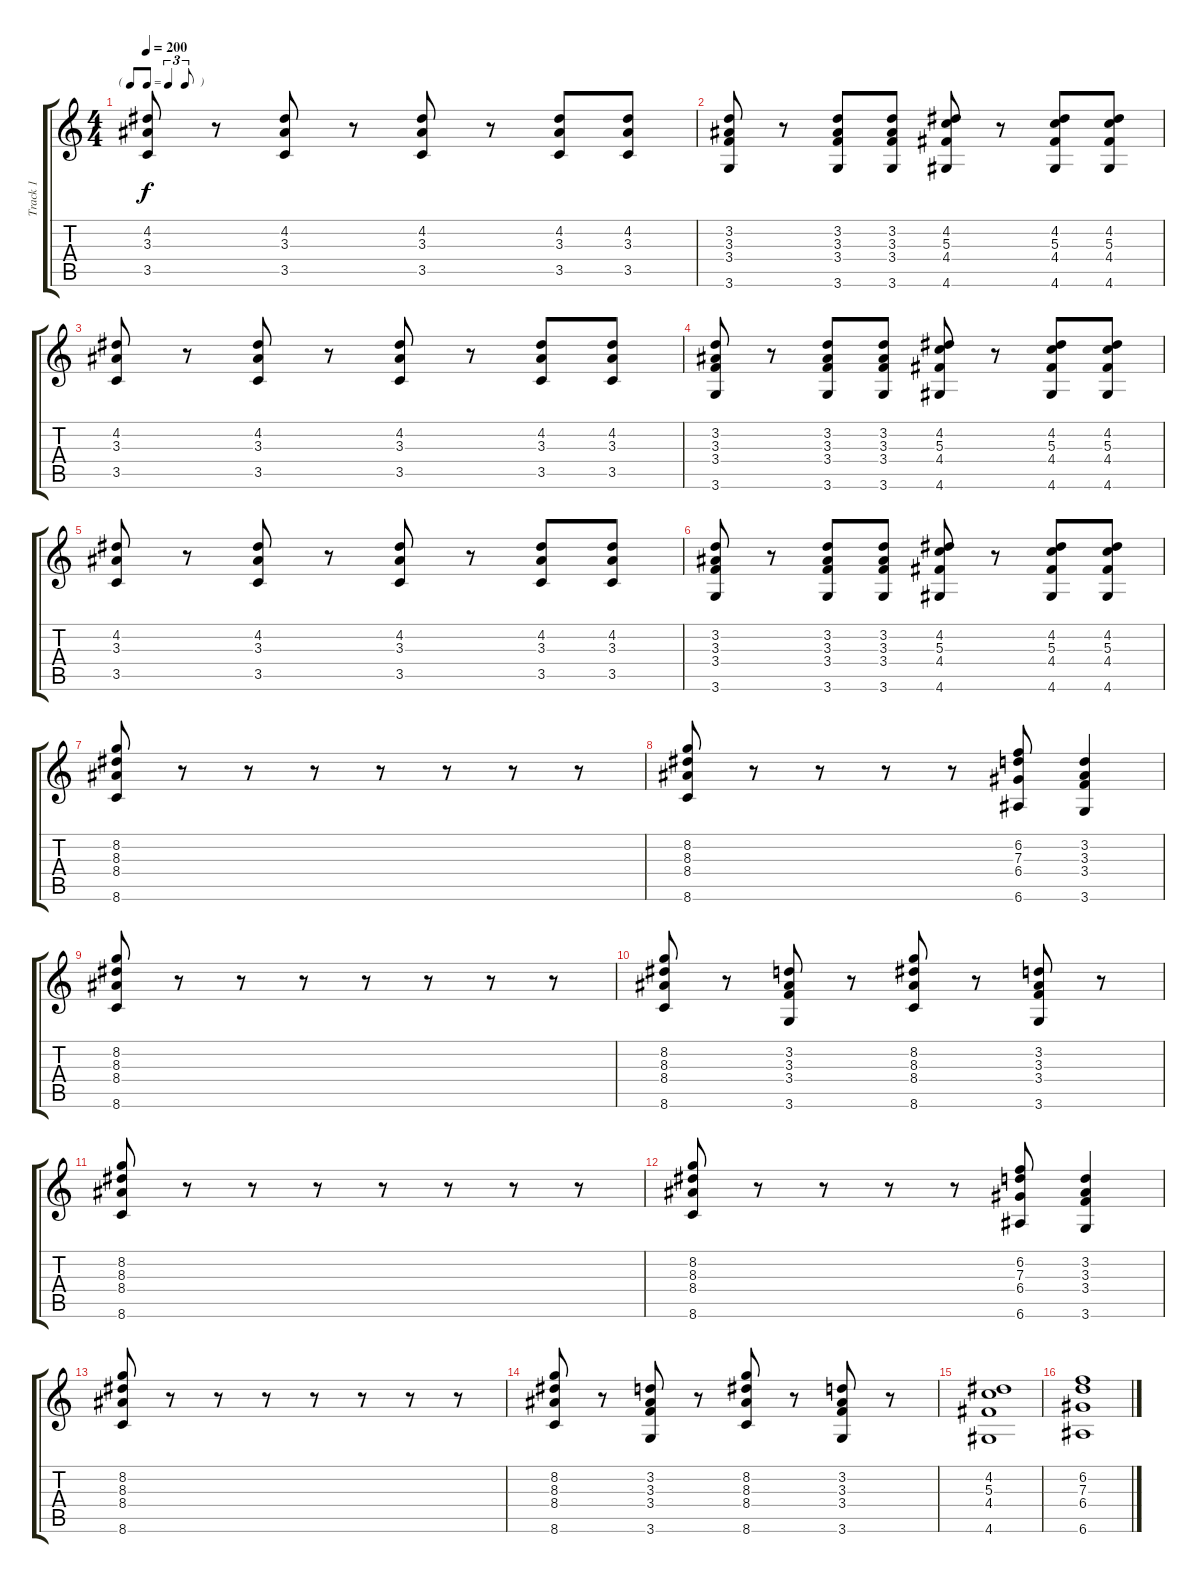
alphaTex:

\track ("Track 1" "Track 1") {instrument electricguitarjazz}
\staff {score tabs}
\tuning (E4 B3 G3 D3 A2 E2) {hide}
\ts (4 4)
\tf triplet8th
\tempo 200
\clef g2
\ks c
(4.2 3.3 3.5).8{dy f} r.8 (4.2 3.3 3.5).8 r.8 (4.2 3.3 3.5).8 r.8 (4.2 3.3 3.5).8 (4.2 3.3 3.5).8 |
(3.2 3.3 3.4 3.6).8 r.8 (3.2 3.3 3.4 3.6).8 (3.2 3.3 3.4 3.6).8 (4.2 5.3 4.4 4.6).8 r.8 (4.2 5.3 4.4 4.6).8 (4.2 5.3 4.4 4.6).8 |
(4.2 3.3 3.5).8 r.8 (4.2 3.3 3.5).8 r.8 (4.2 3.3 3.5).8 r.8 (4.2 3.3 3.5).8 (4.2 3.3 3.5).8 |
(3.2 3.3 3.4 3.6).8 r.8 (3.2 3.3 3.4 3.6).8 (3.2 3.3 3.4 3.6).8 (4.2 5.3 4.4 4.6).8 r.8 (4.2 5.3 4.4 4.6).8 (4.2 5.3 4.4 4.6).8 |
(4.2 3.3 3.5).8 r.8 (4.2 3.3 3.5).8 r.8 (4.2 3.3 3.5).8 r.8 (4.2 3.3 3.5).8 (4.2 3.3 3.5).8 |
(3.2 3.3 3.4 3.6).8 r.8 (3.2 3.3 3.4 3.6).8 (3.2 3.3 3.4 3.6).8 (4.2 5.3 4.4 4.6).8 r.8 (4.2 5.3 4.4 4.6).8 (4.2 5.3 4.4 4.6).8 |
(8.2 8.3 8.4 8.6).8 r.8 r.8 r.8 r.8 r.8 r.8 r.8 |
(8.2 8.3 8.4 8.6).8 r.8 r.8 r.8 r.8 (6.2 7.3 6.4 6.6).8 (3.2 3.3 3.4 3.6).4 |
(8.2 8.3 8.4 8.6).8 r.8 r.8 r.8 r.8 r.8 r.8 r.8 |
(8.2 8.3 8.4 8.6).8 r.8 (3.2 3.3 3.4 3.6).8 r.8 (8.2 8.3 8.4 8.6).8 r.8 (3.2 3.3 3.4 3.6).8 r.8 |
(8.2 8.3 8.4 8.6).8 r.8 r.8 r.8 r.8 r.8 r.8 r.8 |
(8.2 8.3 8.4 8.6).8 r.8 r.8 r.8 r.8 (6.2 7.3 6.4 6.6).8 (3.2 3.3 3.4 3.6).4 |
(8.2 8.3 8.4 8.6).8 r.8 r.8 r.8 r.8 r.8 r.8 r.8 |
(8.2 8.3 8.4 8.6).8 r.8 (3.2 3.3 3.4 3.6).8 r.8 (8.2 8.3 8.4 8.6).8 r.8 (3.2 3.3 3.4 3.6).8 r.8 |
(4.2 5.3 4.4 4.6).1 |
(6.2 7.3 6.4 6.6).1
